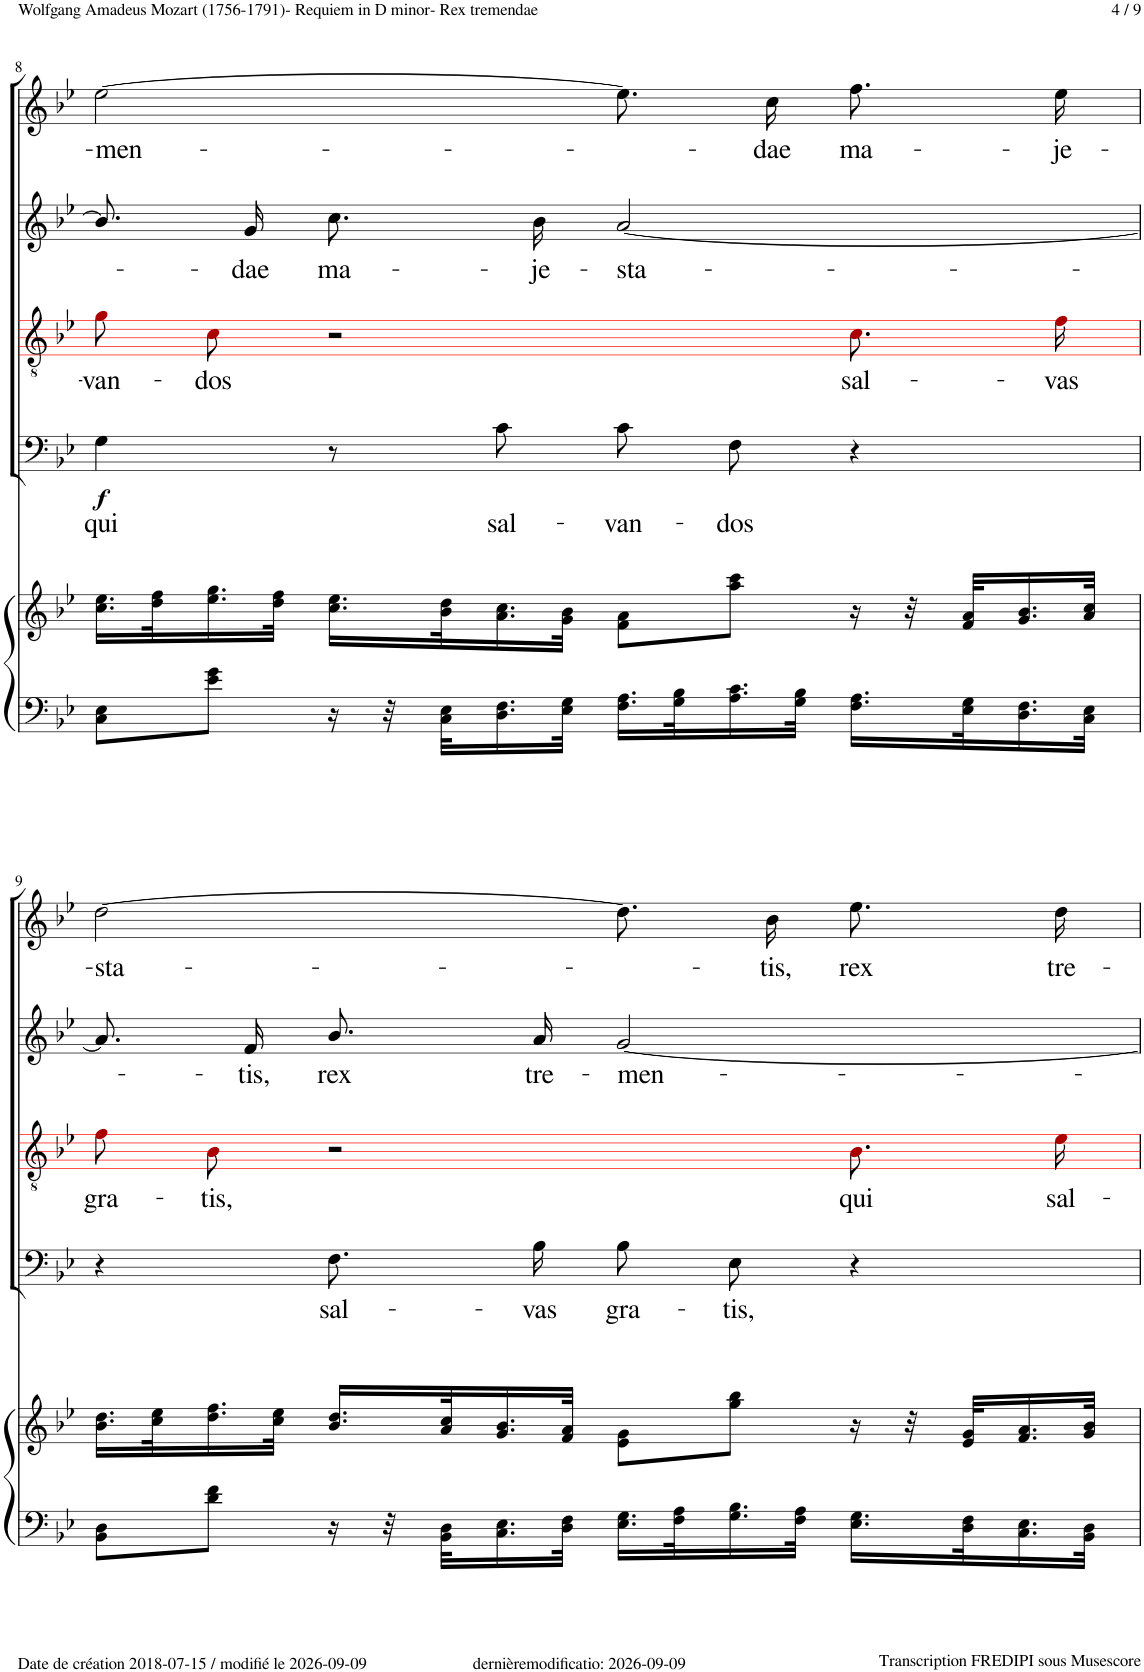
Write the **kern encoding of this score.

**kern	**kern	**kern	**text	**dynam	**kern	**text	**kern	**text	**kern	**text
*part5	*part5	*part4	*part4	*part4	*part3	*part3	*part2	*part2	*part1	*part1
*staff6	*staff5	*staff4	*staff4	*staff4	*staff3	*staff3	*staff2	*staff2	*staff1	*staff1
*I"Piano	*	*I"Bass	*	*	*I"Tenor	*	*I"Alto	*	*I"Soprano	*
*I'Pno	*	*	*	*	*	*	*	*	*	*
!!LO:PB:g=z
*clefF4	*clefG2	*clefF4	*	*	*clefGv2	*	*clefG2	*	*clefG2	*
*	*	*	*	*	*ITrd8c14	*	*	*	*	*
*k[b-e-]	*k[b-e-]	*k[b-e-]	*	*	*k[b-e-]	*	*k[b-e-]	*	*k[b-e-]	*
*M8/8	*M8/8	*M8/8	*	*	*M8/8	*	*M8/8	*	*M8/8	*
*met(c)	*met(c)	*met(c)	*	*	*met(c)	*	*met(c)	*	*met(c)	*
=8	=8	=8	=8	=8	=8	=8	=8	=8	=8	=8
!	!	!	!LO:LY:b	!LO:DY:b	!	!LO:LY:b	!	!	!	!LO:LY:b
8C\ 8E-\L	16.cc\ 16.ee-\LL	4G!\	qui	f	8g!i\L	-van-	8.b-!\L]	.	[2ee-!\	-men-
.	32dd\ 32ff\K	.	.	.	.	.	.	.	.	.
!	!	!	!	!	!	!LO:LY:b	!	!	!	!
8e-\ 8g\J	16.ee-\ 16.gg\	.	.	.	8c!i\J	-dos	.	.	.	.
!	!	!	!	!	!	!	!	!LO:LY:b	!	!
.	.	.	.	.	.	.	16g!\K	-dae	.	.
.	32dd\ 32ff\JJk	.	.	.	.	.	.	.	.	.
!	!	!	!	!	!	!	!	!LO:LY:b	!	!
16r	16.cc\ 16.ee-\LL	8r	.	.	2r	.	8.cc!\	ma-	.	.
32r	.	.	.	.	.	.	.	.	.	.
32C\ 32E-\KLL	32b-\ 32dd\K	.	.	.	.	.	.	.	.	.
!	!	!	!LO:LY:b	!	!	!	!	!	!	!
16.D\ 16.F\	16.a\ 16.cc\	8c!\L	sal-	.	.	.	.	.	.	.
!	!	!	!	!	!	!	!	!LO:LY:b	!	!
.	.	.	.	.	.	.	16b-!\Jk	-je-	.	.
32E-\ 32G\JJk	32g\ 32b-\JJk	.	.	.	.	.	.	.	.	.
!	!	!	!LO:LY:b	!	!	!	!	!LO:LY:b	!	!
16.F\ 16.A\LL	8f\ 8a\L	8c!\	-van-	.	.	.	[2a!/	-sta-	8.ee-!\L]	.
32G\ 32B-\K	.	.	.	.	.	.	.	.	.	.
!	!	!	!LO:LY:b	!	!	!	!	!	!	!
16.A\ 16.c\	8aa\ 8ccc\J	8F!\J	-dos	.	.	.	.	.	.	.
!	!	!	!	!	!	!	!	!	!	!LO:LY:b
.	.	.	.	.	.	.	.	.	16cc!\K	-dae
32G\ 32B-\JJk	.	.	.	.	.	.	.	.	.	.
!	!	!	!	!	!	!LO:LY:b	!	!	!	!LO:LY:b
16.F\ 16.A\LL	16r	4r	.	.	8.c!i\L	sal-	.	.	8.ff!\	ma-
.	32r	.	.	.	.	.	.	.	.	.
32E-\ 32G\K	32f/ 32a/KLL	.	.	.	.	.	.	.	.	.
16.D\ 16.F\	16.g/ 16.b-/	.	.	.	.	.	.	.	.	.
!	!	!	!	!	!	!LO:LY:b	!	!	!	!LO:LY:b
.	.	.	.	.	16f!i\Jk	-vas	.	.	16ee-!\Jk	-je-
32C\ 32E-\JJk	32a/ 32cc/JJk	.	.	.	.	.	.	.	.	.
!!LO:LB:g=z
=9	=9	=9	=9	=9	=9	=9	=9	=9	=9	=9
!	!	!	!	!	!	!LO:LY:b	!	!	!	!LO:LY:b
8BB-\ 8D\L	16.b-\ 16.dd\LL	4r	.	.	8f!i\L	gra-	8.a!/L]	.	[2dd!\	-sta-
.	32cc\ 32ee-\K	.	.	.	.	.	.	.	.	.
!	!	!	!	!	!	!LO:LY:b	!	!	!	!
8d\ 8f\J	16.dd\ 16.ff\	.	.	.	8B-!i\J	-tis,	.	.	.	.
!	!	!	!	!	!	!	!	!LO:LY:b	!	!
.	.	.	.	.	.	.	16f!/K	-tis,	.	.
.	32cc\ 32ee-\JJk	.	.	.	.	.	.	.	.	.
!	!	!	!LO:LY:b	!	!	!	!	!LO:LY:b	!	!
16r	16.b-/ 16.dd/LL	8.F!\L	sal-	.	2r	.	8.b-!/	rex	.	.
32r	.	.	.	.	.	.	.	.	.	.
32BB-\ 32D\KLL	32a/ 32cc/K	.	.	.	.	.	.	.	.	.
16.C\ 16.E-\	16.g/ 16.b-/	.	.	.	.	.	.	.	.	.
!	!	!	!LO:LY:b	!	!	!	!	!LO:LY:b	!	!
.	.	16B-!\K	-vas	.	.	.	16a!/Jk	tre-	.	.
32D\ 32F\JJk	32f/ 32a/JJk	.	.	.	.	.	.	.	.	.
!	!	!	!LO:LY:b	!	!	!	!	!LO:LY:b	!	!
16.E-\ 16.G\LL	8e-\ 8g\L	8B-!\	gra-	.	.	.	[2g!/	-men-	8.dd!\L]	.
32F\ 32A\K	.	.	.	.	.	.	.	.	.	.
!	!	!	!LO:LY:b	!	!	!	!	!	!	!
16.G\ 16.B-\	8gg\ 8bb-\J	8E-!\J	-tis,	.	.	.	.	.	.	.
!	!	!	!	!	!	!	!	!	!	!LO:LY:b
.	.	.	.	.	.	.	.	.	16b-!\K	-tis,
32F\ 32A\JJk	.	.	.	.	.	.	.	.	.	.
!	!	!	!	!	!	!LO:LY:b	!	!	!	!LO:LY:b
16.E-\ 16.G\LL	16r	4r	.	.	8.B-!i\L	qui	.	.	8.ee-!\	rex
.	32r	.	.	.	.	.	.	.	.	.
32D\ 32F\K	32e-/ 32g/KLL	.	.	.	.	.	.	.	.	.
16.C\ 16.E-\	16.f/ 16.a/	.	.	.	.	.	.	.	.	.
!	!	!	!	!	!	!LO:LY:b	!	!	!	!LO:LY:b
.	.	.	.	.	16e-!i\Jk	sal-	.	.	16dd!\Jk	tre-
32BB-\ 32D\JJk	32g/ 32b-/JJk	.	.	.	.	.	.	.	.	.
=	=	=	=	=	=	=	=	=	=	=
*-	*-	*-	*-	*-	*-	*-	*-	*-	*-	*-
